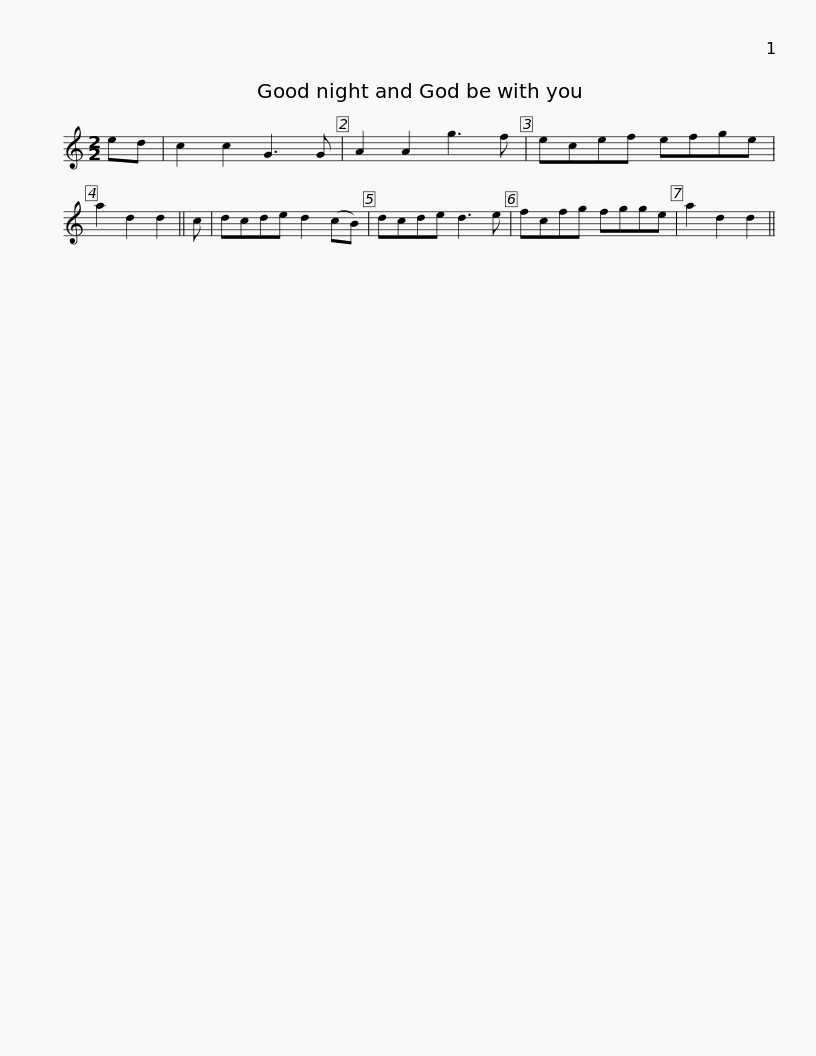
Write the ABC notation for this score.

X:1
L:1/8
M:2/2
I:linebreak $
K:C
V:1 treble
V:1
 ed | c2 c2 G3 G | A2 A2 g3 f | ecef efge | a2 d2 d2 || %5
 c | dcde d2 (cB) | dcde d3 e |$ fcfg fgge | a2 d2 d2 || %10
